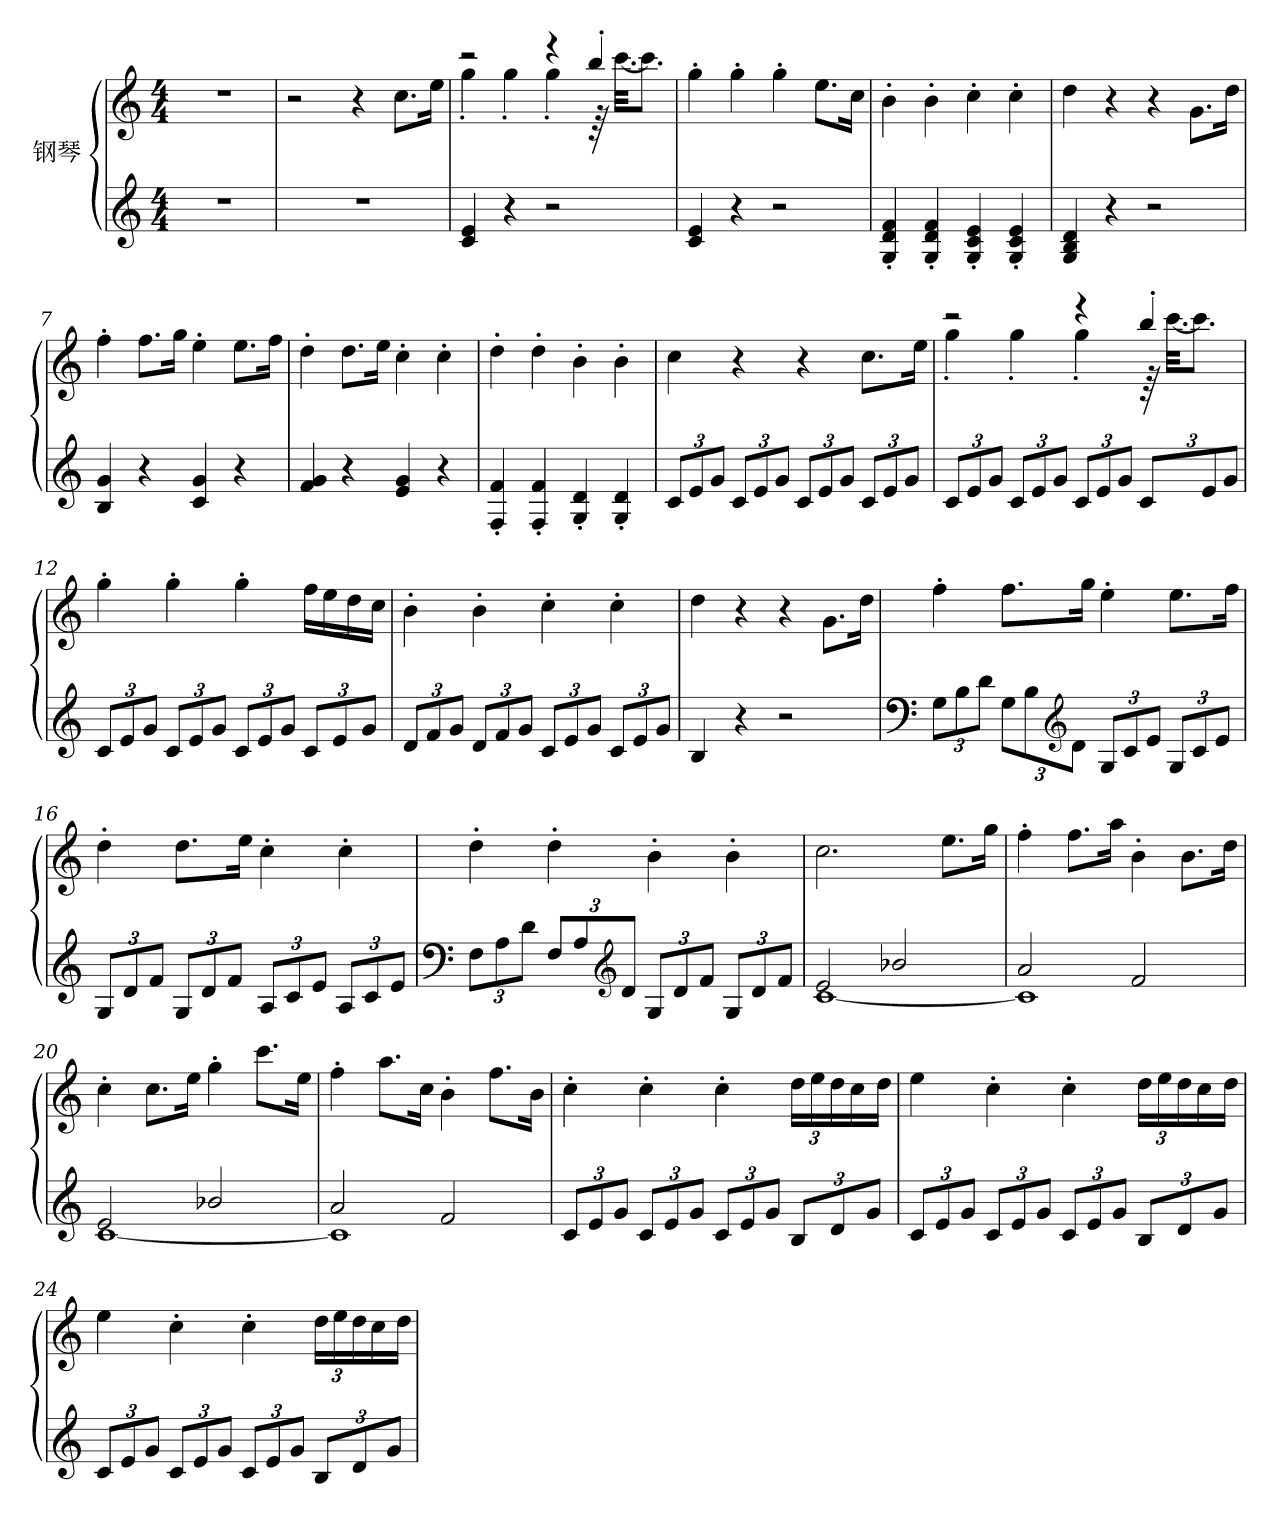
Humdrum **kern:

**kern	**kern
*part1	*part1
*staff2	*staff1
*I"钢琴	*
*clefG2	*clefG2
*k[]	*k[]
*M4/4	*M4/4
*MM160	*MM160
=1	=1
1r	1r
=2	=2
1r	2r
.	4r
.	8.cc\L
.	16ee\Jk
=3	=3
*	*^
4c/ 4e/	2r	4gg'\
4r	.	4gg'\
2r	4r	4gg'\
.	4bb'/	64r
.	.	[32.ccc\KKL
.	.	8.ccc\J]
*	*v	*v
=4	=4
4c/ 4e/	4gg'\
4r	4gg'\
2r	4gg'\
.	8.ee\L
.	16cc\Jk
=5	=5
4G/' 4d/' 4f/'	4b'\
4G/' 4d/' 4f/'	4b'\
4G/' 4c/' 4e/'	4cc'\
4G/' 4c/' 4e/'	4cc'\
=6	=6
4G/ 4B/ 4d/	4dd\
4r	4r
2r	4r
.	8.g\L
.	16dd\Jk
=7	=7
4B/ 4g/	4ff'\
4r	8.ff\L
.	16gg\Jk
4c/ 4g/	4ee'\
4r	8.ee\L
.	16ff\Jk
!!LO:LB:g=z
=8	=8
4f/ 4g/	4dd'\
4r	8.dd\L
.	16ee\Jk
4e/ 4g/	4cc'\
4r	4cc'\
=9	=9
4F/' 4f/'	4dd'\
4F/' 4f/'	4dd'\
4G/' 4d/'	4b'\
4G/' 4d/'	4b'\
=10	=10
*Xbrackettup	*
12c/L	4cc\
12e/	.
12g/J	.
12c/L	4r
12e/	.
12g/J	.
12c/L	4r
12e/	.
12g/J	.
12c/L	8.cc\L
12e/	.
12g/J	.
.	16ee\Jk
=11	=11
*	*^
12c/L	2r	4gg'\
12e/	.	.
12g/J	.	.
12c/L	.	4gg'\
12e/	.	.
12g/J	.	.
12c/L	4r	4gg'\
12e/	.	.
12g/J	.	.
12c/L	4bb'/	64r
.	.	[32.ccc\KKL
.	.	8.ccc\J]
12e/	.	.
12g/J	.	.
*	*v	*v
!!LO:LB:g=z
=12	=12
12c/L	4gg'\
12e/	.
12g/J	.
12c/L	4gg'\
12e/	.
12g/J	.
12c/L	4gg'\
12e/	.
12g/J	.
12c/L	16ff\LL
.	16ee\
12e/	.
.	16dd\
12g/J	.
.	16cc\JJ
=13	=13
12d/L	4b'\
12f/	.
12g/J	.
12d/L	4b'\
12f/	.
12g/J	.
12c/L	4cc'\
12e/	.
12g/J	.
12c/L	4cc'\
12e/	.
12g/J	.
=14	=14
4B/	4dd\
4r	4r
2r	4r
.	8.g\L
.	16dd\Jk
!!LO:LB:g=z
=15	=15
*clefF4	*
12G\L	4ff'\
12B\	.
12d\J	.
12G\L	8.ff\L
12B\	.
*clefG2	*
12d\J	.
.	16gg\Jk
12G/L	4ee'\
12c/	.
12e/J	.
12G/L	8.ee\L
12c/	.
12e/J	.
.	16ff\Jk
=16	=16
12G/L	4dd'\
12d/	.
12f/J	.
12G/L	8.dd\L
12d/	.
12f/J	.
.	16ee\Jk
12A/L	4cc'\
12c/	.
12e/J	.
12A/L	4cc'\
12c/	.
12e/J	.
=17	=17
*clefF4	*
12F\L	4dd'\
12A\	.
12d\J	.
12F/L	4dd'\
12A/	.
*clefG2	*
12d/J	.
12G/L	4b'\
12d/	.
12f/J	.
12G/L	4b'\
12d/	.
12f/J	.
!!LO:LB:g=z
=18	=18
*^	*
2e/	[1c	2.cc\
2b-X/	.	.
.	.	8.ee\L
.	.	16gg\Jk
=19	=19	=19
2a/	1c]	4ff'\
.	.	8.ff\L
.	.	16aa\Jk
2f/	.	4b'\
.	.	8.b\L
.	.	16dd\Jk
=20	=20	=20
2e/	[1c	4cc'\
.	.	8.cc\L
.	.	16ee\Jk
2b-X/	.	4gg'\
.	.	8.ccc\L
.	.	16ee\Jk
=21	=21	=21
2a/	1c]	4ff'\
.	.	8.aa\L
.	.	16cc\Jk
2f/	.	4b'\
.	.	8.ff\L
.	.	16b\Jk
*v	*v	*
=22	=22
12c/L	4cc'\
12e/	.
12g/J	.
12c/L	4cc'\
12e/	.
12g/J	.
12c/L	4cc'\
12e/	.
12g/J	.
*	*Xbrackettup
12B/L	24dd\LL
.	24ee\
12d/	24dd\
.	16cc\
12g/J	.
.	16dd\JJ
!!LO:LB:g=z
=23	=23
12c/L	4ee\
12e/	.
12g/J	.
12c/L	4cc'\
12e/	.
12g/J	.
12c/L	4cc'\
12e/	.
12g/J	.
12B/L	24dd\LL
.	24ee\
12d/	24dd\
.	16cc\
12g/J	.
.	16dd\JJ
=24	=24
12c/L	4ee\
12e/	.
12g/J	.
12c/L	4cc'\
12e/	.
12g/J	.
12c/L	4cc'\
12e/	.
12g/J	.
12B/L	24dd\LL
.	24ee\
12d/	24dd\
.	16cc\
12g/J	.
.	16dd\JJ
=	=
*-	*-
